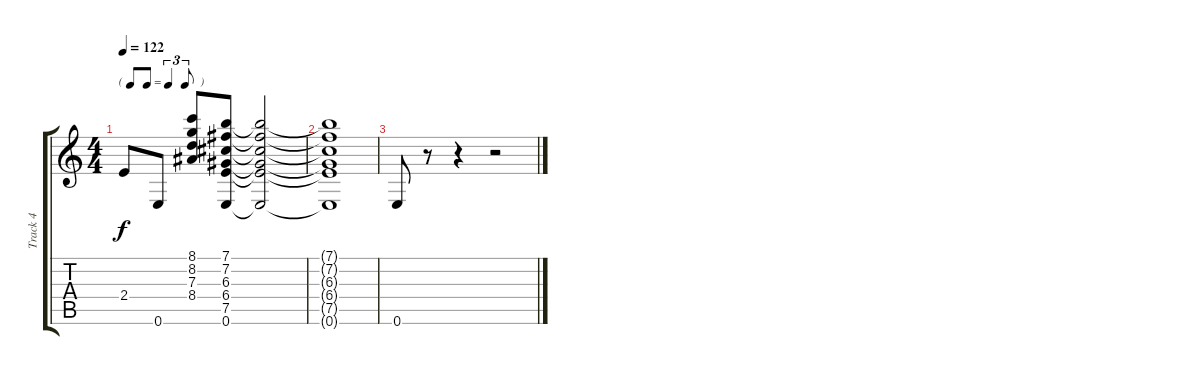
\track ("Track 4" "Track 4") {instrument overdrivenguitar}
\staff {score tabs}
\tuning (E4 B3 G3 D3 A2 E2) {hide}
\ts (4 4)
\tf triplet8th
\tempo 122
\clef g2
\ks c
2.4.8{dy f} 0.6.8 (8.1 8.2 7.3 8.4).8 (7.1 7.2 6.3 6.4 7.5 0.6).8 (7.1{t} 7.2{t} 6.3{t} 6.4{t} 7.5{t} 0.6{t}).2 |
(7.1{t} 7.2{t} 6.3{t} 6.4{t} 7.5{t} 0.6{t}).1 |
0.6.8 r.8 r.4 r.2
